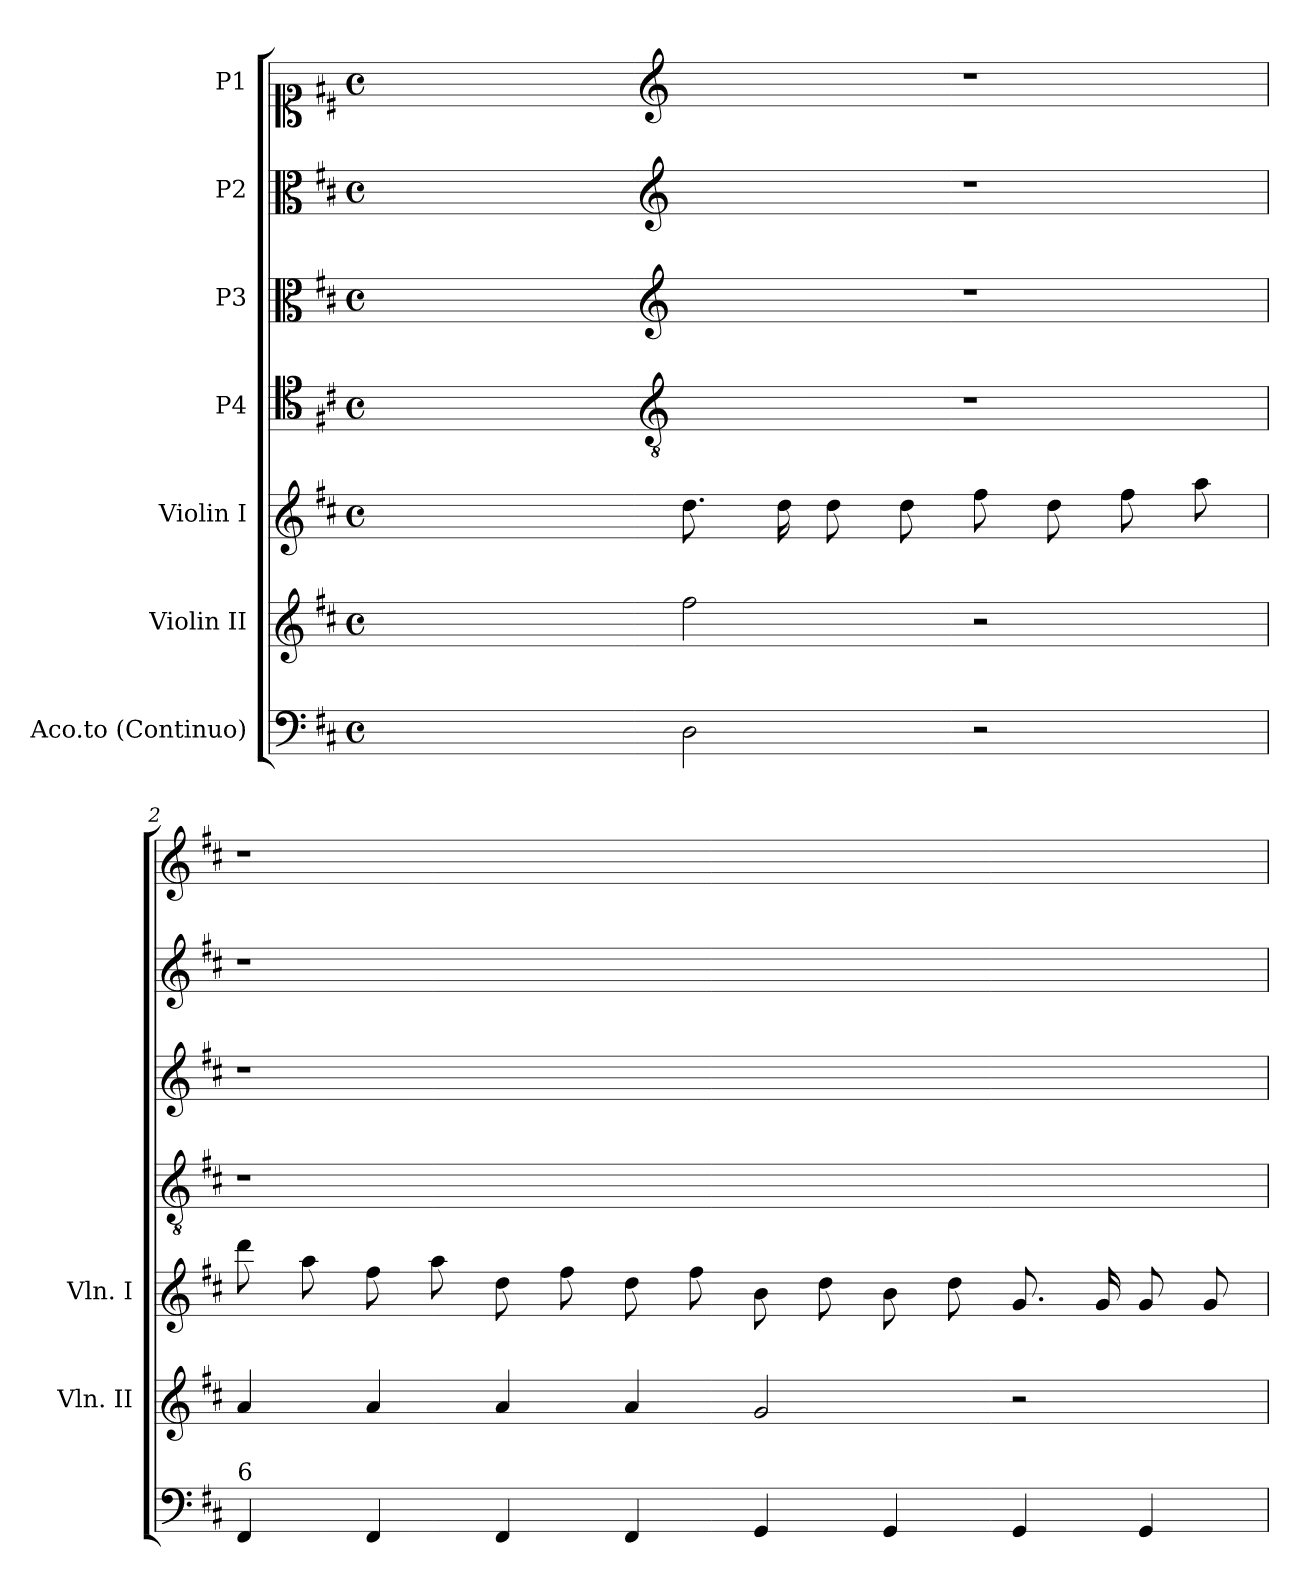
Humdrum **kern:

**kern	**kern	**kern	**kern	**kern	**kern	**kern
*part7	*part6	*part5	*part4	*part3	*part2	*part1
*staff7	*staff6	*staff5	*staff4	*staff3	*staff2	*staff1
*I"Aco.to (Continuo)	*I"Violin II	*I"Violin I	*I"P4	*I"P3	*I"P2	*I"P1
*	*I'Vln. II	*I'Vln. I	*	*	*	*
!!LO:PB:g=z
*clefF4	*clefG2	*clefG2	*clefC4	*clefC3	*clefC3	*clefC1
*	*	*	*ITrd7c12	*	*	*
*k[f#c#]	*k[f#c#]	*k[f#c#]	*k[f#c#]	*k[f#c#]	*k[f#c#]	*k[f#c#]
*D:	*D:	*D:	*D:	*D:	*D:	*D:
*M4/4	*M4/4	*M4/4	*M4/4	*M4/4	*M4/4	*M4/4
*met(c)	*met(c)	*met(c)	*met(c)	*met(c)	*met(c)	*met(c)
=1	=1	=1	=1	=1	=1	=1
1ryy	1ryy	1ryy	1ryy	1ryy	1ryy	1ryy
=1-	=1-	=1-	=1-	=1-	=1-	=1-
*	*	*	*clefGv2	*clefG2	*clefG2	*clefG2
2Di\	2ff#i\	8.ddi\	1r	1r	1r	1r
.	.	16ddi\	.	.	.	.
.	.	8ddi\	.	.	.	.
.	.	8ddi\	.	.	.	.
2r	2r	8ff#i\	.	.	.	.
.	.	8ddi\	.	.	.	.
.	.	8ff#i\	.	.	.	.
.	.	8aai\	.	.	.	.
=2	=2	=2	=2	=2	=2	=2
!LO:TX:a:t=6	!	!	!	!	!	!
!	!	!	!LO:N:vis=1	!LO:N:vis=1	!LO:N:vis=1	!LO:N:vis=1
4FF#i/	4ai/	8dddi\	1r	1r	1r	1r
.	.	8aai\	.	.	.	.
4FF#i/	4ai/	8ff#i\	.	.	.	.
.	.	8aai\	.	.	.	.
4FF#i/	4ai/	8ddi\	.	.	.	.
.	.	8ff#i\	.	.	.	.
4FF#i/	4ai/	8ddi\	.	.	.	.
.	.	8ff#i\	.	.	.	.
4GGi/	2gi/	8bi\	1ryy	1ryy	1ryy	1ryy
.	.	8ddi\	.	.	.	.
4GGi/	.	8bi\	.	.	.	.
.	.	8ddi\	.	.	.	.
4GGi/	2r	8.gi/	.	.	.	.
.	.	16gi/	.	.	.	.
4GGi/	.	8gi/	.	.	.	.
.	.	8gi/	.	.	.	.
=	=	=	=	=	=	=
*-	*-	*-	*-	*-	*-	*-
